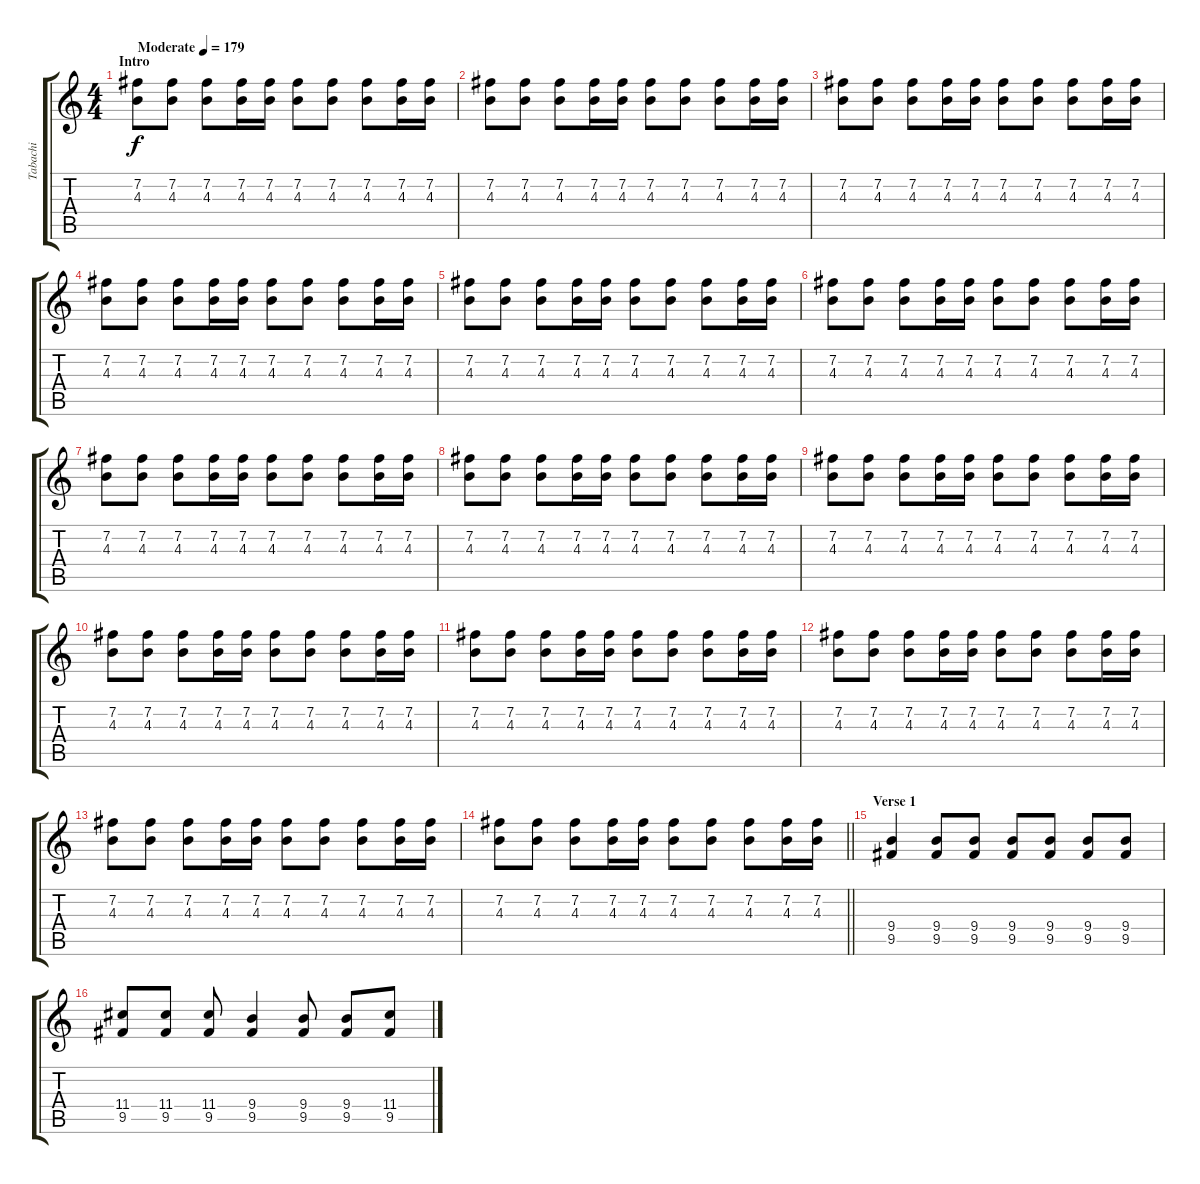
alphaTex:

\track ("Tabachi" "Tabachi") {instrument overdrivenguitar}
\staff {score tabs}
\tuning (E4 B3 G3 D3 A2 E2) {hide}
\ts (4 4)
\section ("" "Intro")
\tempo (179 "Moderate")
\clef g2
\ks c
(7.2 4.3).8{dy f instrument overdrivenguitar} (7.2 4.3).8 (7.2 4.3).8 (7.2 4.3).16 (7.2 4.3).16 (7.2 4.3).8 (7.2 4.3).8 (7.2 4.3).8 (7.2 4.3).16 (7.2 4.3).16 |
(7.2 4.3).8 (7.2 4.3).8 (7.2 4.3).8 (7.2 4.3).16 (7.2 4.3).16 (7.2 4.3).8 (7.2 4.3).8 (7.2 4.3).8 (7.2 4.3).16 (7.2 4.3).16 |
(7.2 4.3).8 (7.2 4.3).8 (7.2 4.3).8 (7.2 4.3).16 (7.2 4.3).16 (7.2 4.3).8 (7.2 4.3).8 (7.2 4.3).8 (7.2 4.3).16 (7.2 4.3).16 |
(7.2 4.3).8 (7.2 4.3).8 (7.2 4.3).8 (7.2 4.3).16 (7.2 4.3).16 (7.2 4.3).8 (7.2 4.3).8 (7.2 4.3).8 (7.2 4.3).16 (7.2 4.3).16 |
(7.2 4.3).8 (7.2 4.3).8 (7.2 4.3).8 (7.2 4.3).16 (7.2 4.3).16 (7.2 4.3).8 (7.2 4.3).8 (7.2 4.3).8 (7.2 4.3).16 (7.2 4.3).16 |
(7.2 4.3).8 (7.2 4.3).8 (7.2 4.3).8 (7.2 4.3).16 (7.2 4.3).16 (7.2 4.3).8 (7.2 4.3).8 (7.2 4.3).8 (7.2 4.3).16 (7.2 4.3).16 |
(7.2 4.3).8 (7.2 4.3).8 (7.2 4.3).8 (7.2 4.3).16 (7.2 4.3).16 (7.2 4.3).8 (7.2 4.3).8 (7.2 4.3).8 (7.2 4.3).16 (7.2 4.3).16 |
(7.2 4.3).8 (7.2 4.3).8 (7.2 4.3).8 (7.2 4.3).16 (7.2 4.3).16 (7.2 4.3).8 (7.2 4.3).8 (7.2 4.3).8 (7.2 4.3).16 (7.2 4.3).16 |
(7.2 4.3).8 (7.2 4.3).8 (7.2 4.3).8 (7.2 4.3).16 (7.2 4.3).16 (7.2 4.3).8 (7.2 4.3).8 (7.2 4.3).8 (7.2 4.3).16 (7.2 4.3).16 |
(7.2 4.3).8 (7.2 4.3).8 (7.2 4.3).8 (7.2 4.3).16 (7.2 4.3).16 (7.2 4.3).8 (7.2 4.3).8 (7.2 4.3).8 (7.2 4.3).16 (7.2 4.3).16 |
(7.2 4.3).8 (7.2 4.3).8 (7.2 4.3).8 (7.2 4.3).16 (7.2 4.3).16 (7.2 4.3).8 (7.2 4.3).8 (7.2 4.3).8 (7.2 4.3).16 (7.2 4.3).16 |
(7.2 4.3).8 (7.2 4.3).8 (7.2 4.3).8 (7.2 4.3).16 (7.2 4.3).16 (7.2 4.3).8 (7.2 4.3).8 (7.2 4.3).8 (7.2 4.3).16 (7.2 4.3).16 |
(7.2 4.3).8 (7.2 4.3).8 (7.2 4.3).8 (7.2 4.3).16 (7.2 4.3).16 (7.2 4.3).8 (7.2 4.3).8 (7.2 4.3).8 (7.2 4.3).16 (7.2 4.3).16 |
\barLineRight lightlight
(7.2 4.3).8 (7.2 4.3).8 (7.2 4.3).8 (7.2 4.3).16 (7.2 4.3).16 (7.2 4.3).8 (7.2 4.3).8 (7.2 4.3).8 (7.2 4.3).16 (7.2 4.3).16 |
\section ("" "Verse 1")
(9.4 9.5).4 (9.4 9.5).8 (9.4 9.5).8 (9.4 9.5).8 (9.4 9.5).8 (9.4 9.5).8 (9.4 9.5).8 |
(11.4 9.5).8 (11.4 9.5).8 (11.4 9.5).8 (9.4 9.5).4 (9.4 9.5).8 (9.4 9.5).8 (11.4 9.5).8
